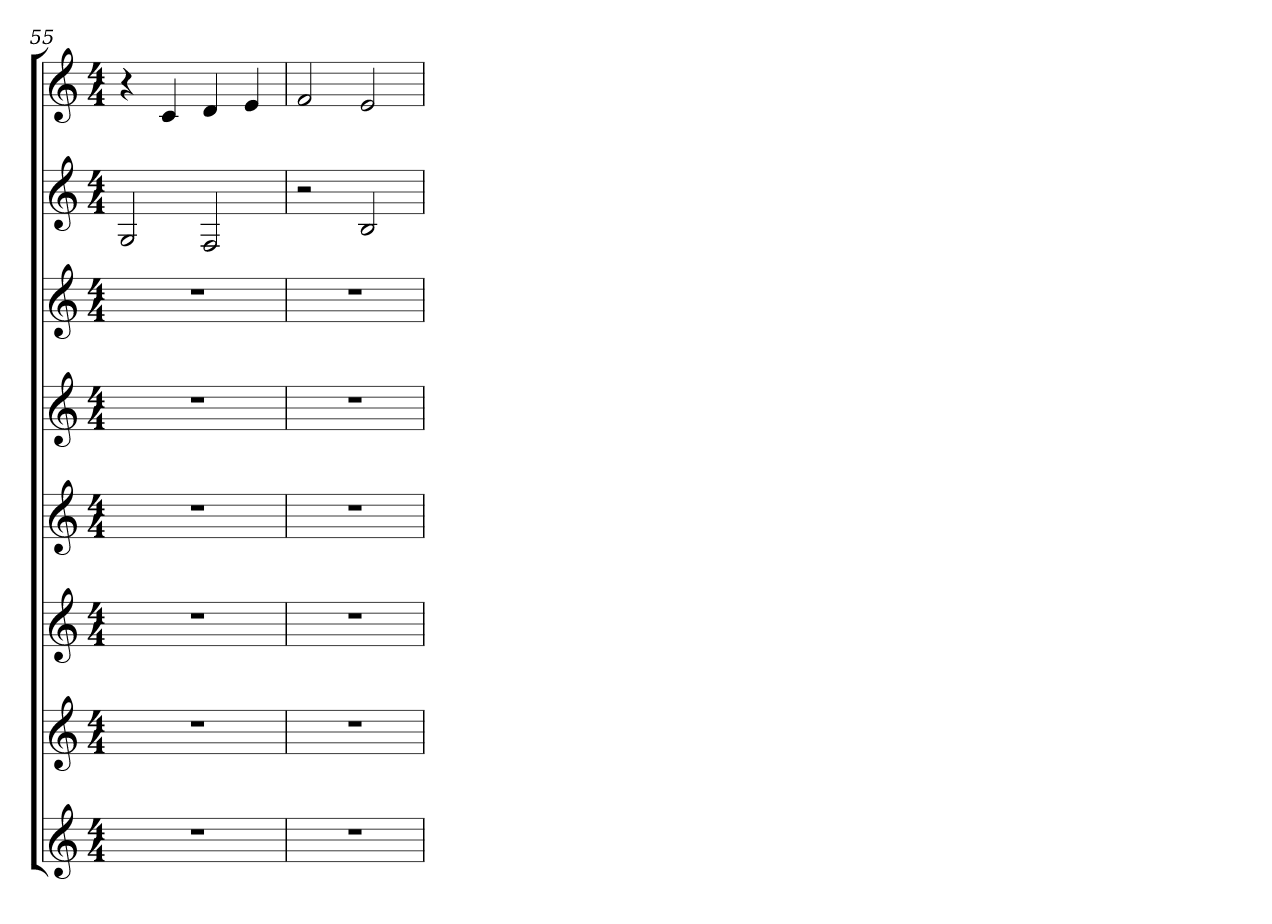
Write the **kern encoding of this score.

**kern	**kern	**kern	**kern	**kern	**kern	**kern	**kern
*part8	*part7	*part6	*part5	*part4	*part3	*part2	*part1
*staff8	*staff7	*staff6	*staff5	*staff4	*staff3	*staff2	*staff1
*clefG2	*clefG2	*clefG2	*clefG2	*clefG2	*clefG2	*clefG2	*clefG2
*k[]	*k[]	*k[]	*k[]	*k[]	*k[]	*k[]	*k[]
*M4/4	*M4/4	*M4/4	*M4/4	*M4/4	*M4/4	*M4/4	*M4/4
=55	=55	=55	=55	=55	=55	=55	=55
1r	1r	1r	1r	1r	1r	2G/	4r
.	.	.	.	.	.	.	4c/
.	.	.	.	.	.	2F/	4d/
.	.	.	.	.	.	.	4e/
=56	=56	=56	=56	=56	=56	=56	=56
1r	1r	1r	1r	1r	1r	2r	2f/
.	.	.	.	.	.	2B/	2e/
=	=	=	=	=	=	=	=
*-	*-	*-	*-	*-	*-	*-	*-
